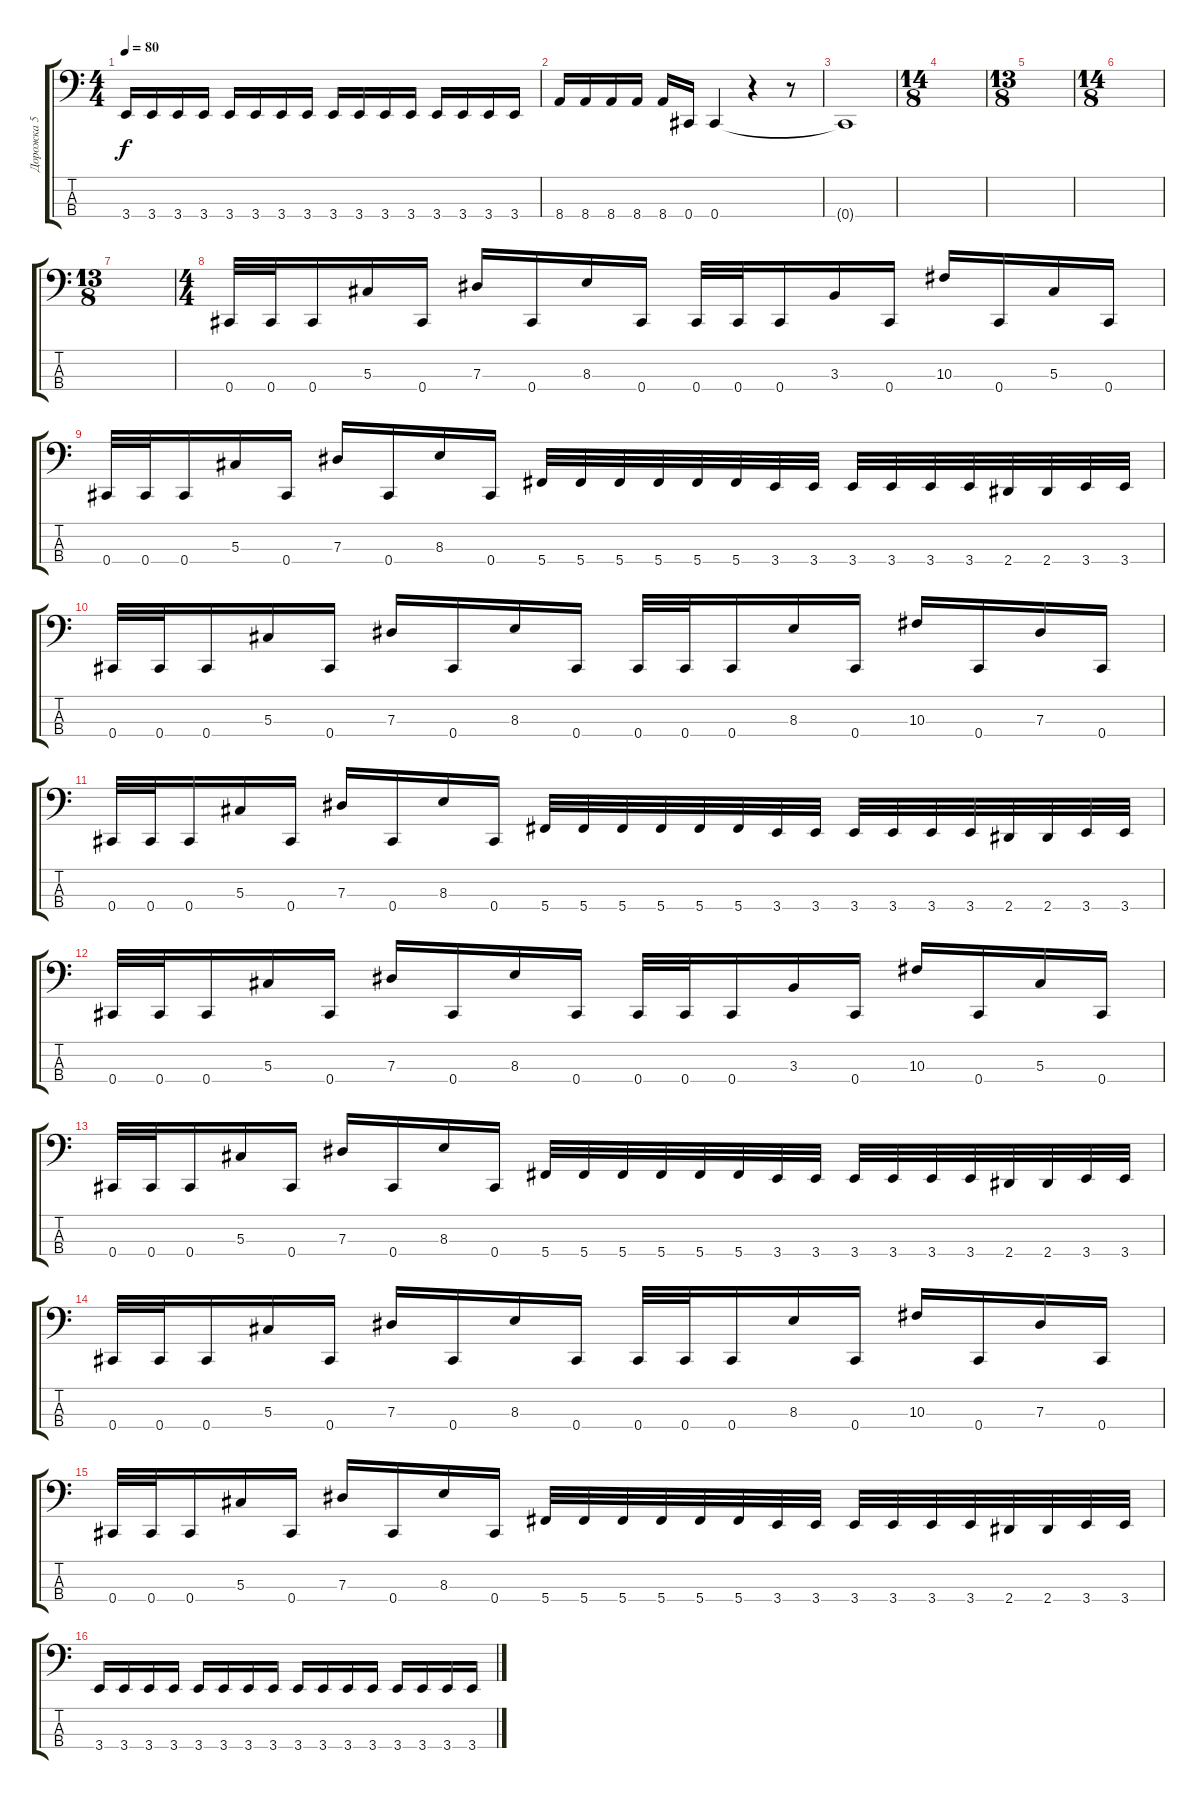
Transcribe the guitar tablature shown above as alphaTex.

\track ("Дорожка 5" "Дорожка 5") {instrument electricbassfinger}
\staff {score tabs}
\tuning (Gb2 Db2 Ab1 Db1) {hide}
\ts (4 4)
\tempo 80
\clef f4
\ks c
3.4.16{dy f} 3.4.16 3.4.16 3.4.16 3.4.16 3.4.16 3.4.16 3.4.16 3.4.16 3.4.16 3.4.16 3.4.16 3.4.16 3.4.16 3.4.16 3.4.16 |
8.4.16 8.4.16 8.4.16 8.4.16 8.4.16 0.4.16 0.4.4 r.4 r.8 |
0.4{t}.1 |
\ts (14 8)
|
\ts (13 8)
|
\ts (14 8)
|
\ts (13 8)
|
\ts (4 4)
0.4.32 0.4.32 0.4.16 5.3.16 0.4.16 7.3.16 0.4.16 8.3.16 0.4.16 0.4.32 0.4.32 0.4.16 3.3.16 0.4.16 10.3.16 0.4.16 5.3.16 0.4.16 |
0.4.32 0.4.32 0.4.16 5.3.16 0.4.16 7.3.16 0.4.16 8.3.16 0.4.16 5.4.32 5.4.32 5.4.32 5.4.32 5.4.32 5.4.32 3.4.32 3.4.32 3.4.32 3.4.32 3.4.32 3.4.32 2.4.32 2.4.32 3.4.32 3.4.32 |
0.4.32 0.4.32 0.4.16 5.3.16 0.4.16 7.3.16 0.4.16 8.3.16 0.4.16 0.4.32 0.4.32 0.4.16 8.3.16 0.4.16 10.3.16 0.4.16 7.3.16 0.4.16 |
0.4.32 0.4.32 0.4.16 5.3.16 0.4.16 7.3.16 0.4.16 8.3.16 0.4.16 5.4.32 5.4.32 5.4.32 5.4.32 5.4.32 5.4.32 3.4.32 3.4.32 3.4.32 3.4.32 3.4.32 3.4.32 2.4.32 2.4.32 3.4.32 3.4.32 |
0.4.32 0.4.32 0.4.16 5.3.16 0.4.16 7.3.16 0.4.16 8.3.16 0.4.16 0.4.32 0.4.32 0.4.16 3.3.16 0.4.16 10.3.16 0.4.16 5.3.16 0.4.16 |
0.4.32 0.4.32 0.4.16 5.3.16 0.4.16 7.3.16 0.4.16 8.3.16 0.4.16 5.4.32 5.4.32 5.4.32 5.4.32 5.4.32 5.4.32 3.4.32 3.4.32 3.4.32 3.4.32 3.4.32 3.4.32 2.4.32 2.4.32 3.4.32 3.4.32 |
0.4.32 0.4.32 0.4.16 5.3.16 0.4.16 7.3.16 0.4.16 8.3.16 0.4.16 0.4.32 0.4.32 0.4.16 8.3.16 0.4.16 10.3.16 0.4.16 7.3.16 0.4.16 |
0.4.32 0.4.32 0.4.16 5.3.16 0.4.16 7.3.16 0.4.16 8.3.16 0.4.16 5.4.32 5.4.32 5.4.32 5.4.32 5.4.32 5.4.32 3.4.32 3.4.32 3.4.32 3.4.32 3.4.32 3.4.32 2.4.32 2.4.32 3.4.32 3.4.32 |
3.4.16 3.4.16 3.4.16 3.4.16 3.4.16 3.4.16 3.4.16 3.4.16 3.4.16 3.4.16 3.4.16 3.4.16 3.4.16 3.4.16 3.4.16 3.4.16
